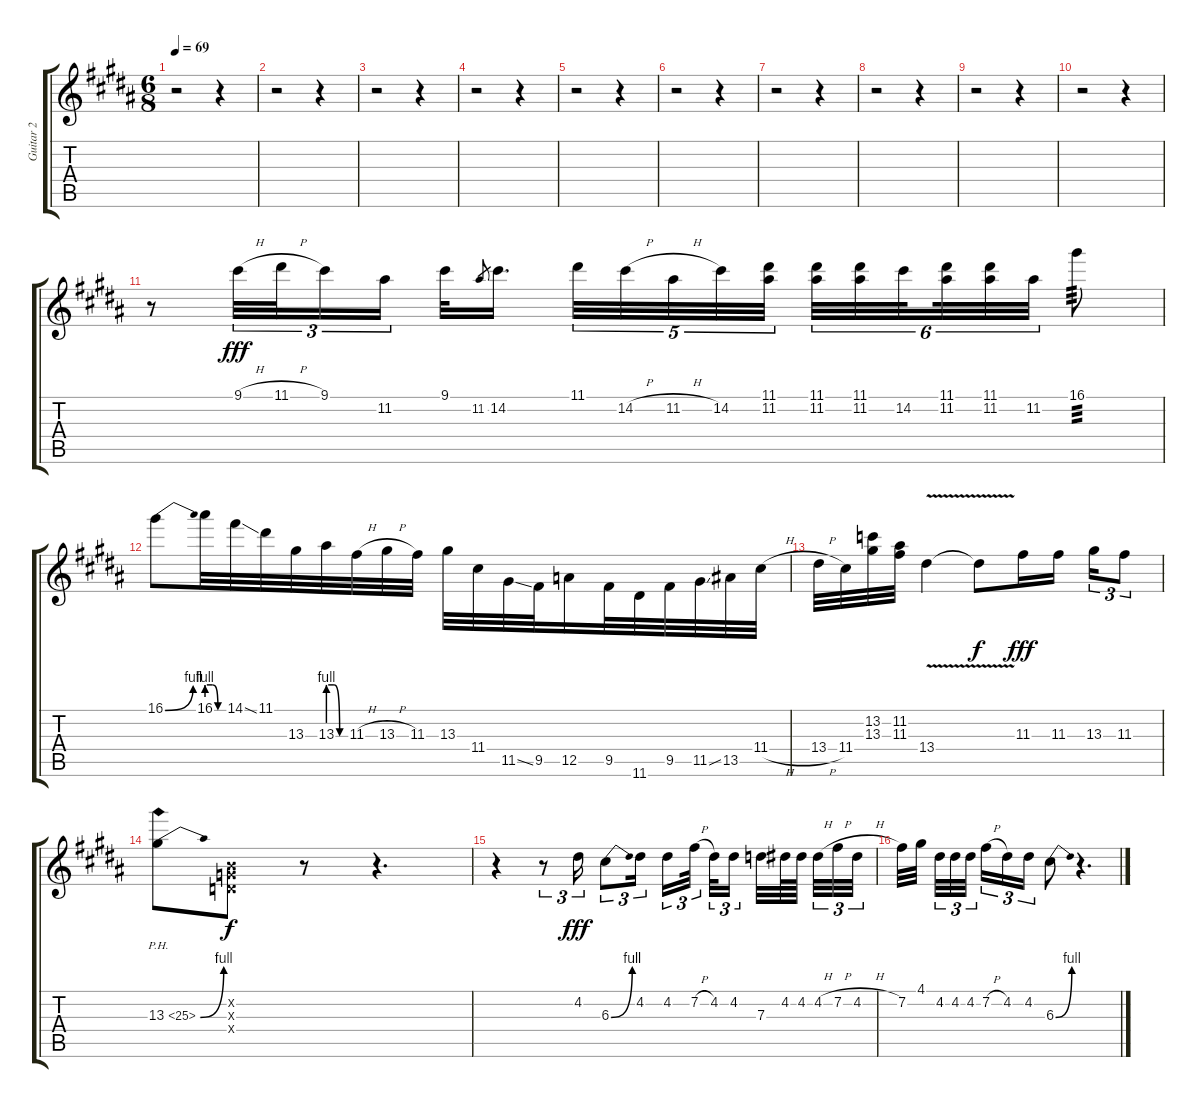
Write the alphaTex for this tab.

\track ("Guitar 2" "Guitar 2") {instrument overdrivenguitar}
\staff {score tabs}
\tuning (E4 B3 G3 D3 A2 E2) {hide}
\ts (6 8)
\tempo 69
\clef g2
\ks b
r.2{dy fff} r.4 |
r.2 r.4 |
r.2 r.4 |
r.2 r.4 |
r.2 r.4 |
r.2 r.4 |
r.2 r.4 |
r.2 r.4 |
r.2 r.4 |
r.2 r.4 |
r.8 9.1{h}.32{tu (3 2)} 11.1{h}.32{tu (3 2)} 9.1.16{tu (3 2)} 11.2.16{tu (3 2) beam splitsecondary} 9.1.32 11.2.8{gr} 14.2.16{d} 11.1.32{tu (5 4)} 14.2{h}.32{tu (5 4)} 11.2{h}.32{tu (5 4)} 14.2.32{tu (5 4)} (11.1 11.2).32{tu (5 4) beam splitsecondary} (11.1 11.2).32{tu (6 4)} (11.1 11.2).32{tu (6 4)} 14.2.32{tu (6 4) beam splitsecondary} (11.1 11.2).32{tu (6 4)} (11.1 11.2).32{tu (6 4)} 11.2.32{tu (6 4)} 16.1.8{tp 3} |
16.1{be (bend 0 0 60 4)}.8 16.1{be (custom 0 4 20 4 40 0 60 0)}.32 14.1{ss}.32 11.1.32 13.3.32 13.3{be (custom 0 4 20 4 40 0 60 0)}.32 11.3{h}.32 13.3{h}.32 11.3.32 13.3.32 11.4.32 11.5{ss}.32 9.5.32 12.5.16 9.5.32 11.6.32 9.5.32 11.5{ss}.32 13.5.32 11.4{h}.32 |
13.4{h}.32 11.4.32 (13.2 13.3).32 (11.2 11.3).32 13.4{v}.4 13.4{t}.8{dy f} 11.3.16{dy fff} 11.3.16{beam splitsecondary} 13.3.16{tu (3 2)} 11.3.8{tu (3 2)} |
13.3{be (bend 0 0 60 4) ph 12}.8 (0.2{x} 0.3{x} 0.4{x}).8{dy f} r.8 r.4{d} |
r.4 r.8{tu (3 2)} 4.2.16{tu (3 2) dy fff} 6.3{be (bend 0 0 60 4)}.8{tu (3 2)} 4.2.16{tu (3 2) beam splitsecondary} 4.2.16{tu (3 2)} 7.2{h}.32{tu (3 2) beam splitsecondary} 4.2.32{tu (3 2)} 4.2.16{tu (3 2) beam splitsecondary} 7.3.32 4.2.64 4.2.64{beam splitsecondary} 4.2{h}.32{tu (3 2)} 7.2{h}.32{tu (3 2)} 4.2{h}.32{tu (3 2)} |
7.2.32 4.1.32{beam splitsecondary} 4.2.32{tu (3 2)} 4.2.32{tu (3 2)} 4.2.32{tu (3 2) beam splitsecondary} 7.2{h}.16{tu (3 2)} 4.2.16{tu (3 2)} 4.2.16{tu (3 2)} 6.3{be (bend 0 0 60 4)}.8 r.4{d}
